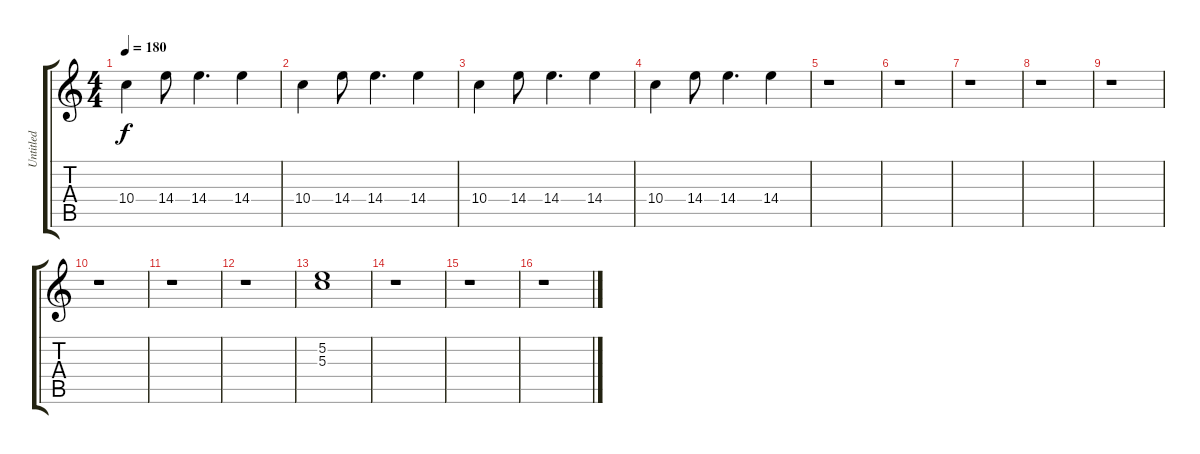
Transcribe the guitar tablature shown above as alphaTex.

\track ("Untitled" "Untitled") {instrument overdrivenguitar}
\staff {score tabs}
\tuning (E4 B3 G3 D3 A2 E2) {hide}
\ts (4 4)
\tempo 180
\clef g2
\ks c
10.4.4{dy f} 14.4.8 14.4.4{d} 14.4.4 |
10.4.4 14.4.8 14.4.4{d} 14.4.4 |
10.4.4 14.4.8 14.4.4{d} 14.4.4 |
10.4.4 14.4.8 14.4.4{d} 14.4.4 |
r.1 |
r.1 |
r.1 |
r.1 |
r.1 |
r.1 |
r.1 |
r.1 |
(5.2 5.3).1 |
r.1 |
r.1 |
r.1
